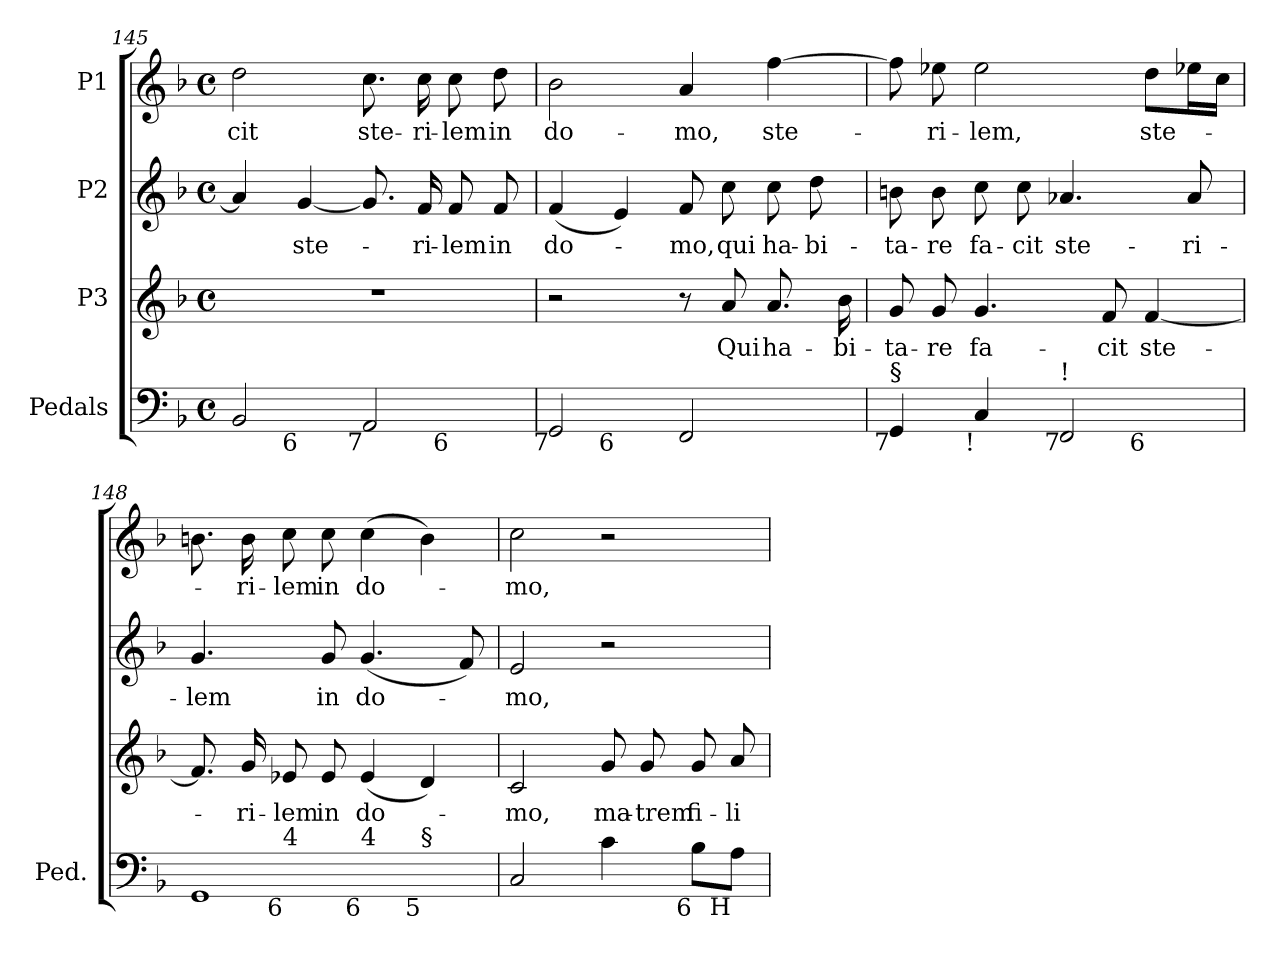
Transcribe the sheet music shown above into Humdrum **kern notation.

**kern	**kern	**text	**kern	**text	**kern	**text
*part4	*part3	*part3	*part2	*part2	*part1	*part1
*staff4	*staff3	*staff3	*staff2	*staff2	*staff1	*staff1
*I"Pedals	*I"P3	*	*I"P2	*	*I"P1	*
*I'Ped.	*	*	*	*	*	*
*clefF4	*clefG2	*	*clefG2	*	*clefG2	*
*k[b-]	*k[b-]	*	*k[b-]	*	*k[b-]	*
*F:	*F:	*	*F:	*	*F:	*
*M4/4	*M4/4	*	*M4/4	*	*M4/4	*
*met(c)	*met(c)	*	*met(c)	*	*met(c)	*
=145	=145	=145	=145	=145	=145	=145
!LO:TX:b:rj:t=7	!	!	!	!	!	!
!	!	!	!	!	!	!LO:LY:b:color=#000000
*^	*	*	*	*	*	*
*	*^	*	*	*	*	*	*
2BB-i/	4ryy	2.ryy	1r	.	4ai/]	.	2ddi\	-cit
!	!LO:TX:b:rj:t=6	!	!	!	!	!	!	!
!	!	!	!	!	!	!LO:LY:b:color=#000000	!	!
.	2.ryy	.	.	.	[4gi/	ste-	.	.
!LO:TX:b:rj:t=7	!	!	!	!	!	!	!	!
!	!	!	!	!	!	!	!	!LO:LY:b:color=#000000
2AAi/	.	.	.	.	8.gi/]	.	8.cci\	ste-
!	!	!	!	!	!	!LO:LY:b:color=#000000	!	!
!	!	!	!	!	!	!	!	!LO:LY:b:color=#000000
.	.	.	.	.	16fi/	-ri-	16cci\	-ri-
!	!	!	!	!	!	!LO:LY:b:color=#000000	!	!
!	!	!LO:TX:b:rj:t=6	!	!	!	!	!	!
!	!	!	!	!	!	!	!	!LO:LY:b:color=#000000
.	.	4ryy	.	.	8fi/	-lem	8cci\	-lem
!	!	!	!	!	!	!LO:LY:b:color=#000000	!	!
!	!	!	!	!	!	!	!	!LO:LY:b:color=#000000
.	.	.	.	.	8fi/	in	8ddi\	in
*v	*v	*v	*	*	*	*	*	*
=146	=146	=146	=146	=146	=146	=146
*^	*	*	*	*	*	*
*	*^	*	*	*	*	*	*
!	!	!	!	!	!	!LO:LY:b:color=#000000	!	!
*v	*v	*v	*	*	*	*	*	*
*^	*	*	*	*	*	*
*	*^	*	*	*	*	*	*
!LO:TX:b:rj:t=7	!	!	!	!	!	!	!	!
!	!	!	!	!	!	!	!	!LO:LY:b:color=#000000
*	*v	*v	*	*	*	*	*	*
2GGi/	4ryy	2r	.	(4fi/	do-	2b-i\	do-
!	!LO:TX:b:rj:t=6	!	!	!	!	!	!
.	2.ryy	.	.	4ei/)	.	.	.
!	!	!	!	!	!LO:LY:b:color=#000000	!	!
!	!	!	!	!	!	!	!LO:LY:b:color=#000000
2FFi/	.	8r	.	8fi/	-mo,	4ai/	-mo,
!	!	!	!LO:LY:b:color=#000000	!	!	!	!
!	!	!	!	!	!LO:LY:b:color=#000000	!	!
.	.	8ai/	Qui	8cci\	qui	.	.
!	!	!	!LO:LY:b:color=#000000	!	!	!	!
!	!	!	!	!	!LO:LY:b:color=#000000	!	!
!	!	!	!	!	!	!	!LO:LY:b:color=#000000
.	.	8.ai/	ha-	8cci\	ha-	[4ffi\	ste-
!	!	!	!	!	!LO:LY:b:color=#000000	!	!
.	.	.	.	8ddi\	-bi-	.	.
!	!	!	!LO:LY:b:color=#000000	!	!	!	!
.	.	16b-i\	-bi-	.	.	.	.
!!LO:LB:g=z
=147	=147	=147	=147	=147	=147	=147	=147
!	!	!	!LO:LY:b:color=#000000	!	!	!	!
!LO:TX:b:rj:t=7	!	!	!	!	!	!	!
!LO:TX:t=§	!	!	!	!	!	!	!
!	!	!	!	!	!LO:LY:b:color=#000000	!	!
4GGi/	2.ryy	8gi/	-ta-	8bni\	-ta-	8ffi\]	.
!	!	!	!LO:LY:b:color=#000000	!	!	!	!
!	!	!	!	!	!LO:LY:b:color=#000000	!	!
!	!	!	!	!	!	!	!LO:LY:b:color=#000000
.	.	8gi/	-re	8bi\	-re	8ee-Xi\	-ri-
!	!	!	!LO:LY:b:color=#000000	!	!	!	!
!	!	!	!	!	!LO:LY:b:color=#000000	!	!
!LO:TX:b:rj:t=!	!	!	!	!	!	!	!
!	!	!	!	!	!	!	!LO:LY:b:color=#000000
4Ci/	.	4.gi/	fa-	8cci\	fa-	2ee-i\	-lem,
!	!	!	!	!	!LO:LY:b:color=#000000	!	!
.	.	.	.	8cci\	-cit	.	.
!LO:TX:b:rj:t=7	!	!	!	!	!	!	!
!LO:TX:t=!	!	!	!	!	!	!	!
!	!	!	!	!	!LO:LY:b:color=#000000	!	!
2FFi/	.	.	.	4.a-Xi/	ste-	.	.
!	!	!	!LO:LY:b:color=#000000	!	!	!	!
.	.	8fi/	-cit	.	.	.	.
!	!	!	!LO:LY:b:color=#000000	!	!	!	!
!	!LO:TX:b:rj:t=6	!	!	!	!	!	!
!	!	!	!	!	!	!	!LO:LY:b:color=#000000
.	4ryy	[4fi/	ste-	.	.	8ddi\L	ste-
!	!	!	!	!	!LO:LY:b:color=#000000	!	!
.	.	.	.	8a-i/	-ri-	16ee-Xi\L	.
.	.	.	.	.	.	16cci\JJ	.
*v	*v	*	*	*	*	*	*
=148	=148	=148	=148	=148	=148	=148
*^	*	*	*	*	*	*
!LO:TX:b:rj:t=7	!	!	!	!	!	!	!
!LO:TX:t=§	!	!	!	!	!	!	!
!	!	!	!	!	!LO:LY:b:color=#000000	!	!
*^	*^	*	*	*	*	*	*
1GGi	4ryy	2ryy	2.ryy	8.fi/]	.	4.gi/	-lem	8.bni\	.
!	!	!	!	!	!LO:LY:b:color=#000000	!	!	!	!
!	!	!	!	!	!	!	!	!	!LO:LY:b:color=#000000
.	.	.	.	16gi/	-ri-	.	.	16bi\	-ri-
!	!	!	!	!	!LO:LY:b:color=#000000	!	!	!	!
!	!LO:TX:b:rj:t=6	!	!	!	!	!	!	!	!
!	!LO:TX:t=4	!	!	!	!	!	!	!	!
!	!	!	!	!	!	!	!	!	!LO:LY:b:color=#000000
.	2.ryy	.	.	8e-Xi/	-lem	.	.	8cci\	-lem
!	!	!	!	!	!LO:LY:b:color=#000000	!	!	!	!
!	!	!	!	!	!	!	!LO:LY:b:color=#000000	!	!
!	!	!	!	!	!	!	!	!	!LO:LY:b:color=#000000
.	.	.	.	8e-i/	in	8gi/	in	8cci\	in
!	!	!	!	!	!LO:LY:b:color=#000000	!	!	!	!
!	!	!	!	!	!	!	!LO:LY:b:color=#000000	!	!
!	!	!LO:TX:b:rj:t=6	!	!	!	!	!	!	!
!	!	!LO:TX:t=4	!	!	!	!	!	!	!
!	!	!	!	!	!	!	!	!	!LO:LY:b:color=#000000
.	.	2ryy	.	(4e-i/	do-	(4.gi/	do-	(4cci\	do-
!	!	!	!LO:TX:b:rj:t=5	!	!	!	!	!	!
!	!	!	!LO:TX:t=§	!	!	!	!	!	!
.	.	.	4ryy	4di/)	.	.	.	4bi\)	.
.	.	.	.	.	.	8fi/)	.	.	.
*v	*v	*v	*v	*	*	*	*	*	*
=149	=149	=149	=149	=149	=149	=149
*^	*	*	*	*	*	*
*	*^	*	*	*	*	*	*
*	*	*^	*	*	*	*	*	*
!	!	!	!	!	!LO:LY:b:color=#000000	!	!	!	!
*v	*v	*v	*v	*	*	*	*	*	*
*^	*	*	*	*	*	*
*	*^	*	*	*	*	*	*
*	*	*^	*	*	*	*	*	*
!	!	!	!	!	!	!	!LO:LY:b:color=#000000	!	!
*v	*v	*v	*v	*	*	*	*	*	*
*^	*	*	*	*	*	*
*	*^	*	*	*	*	*	*
*	*	*^	*	*	*	*	*	*
!	!	!	!	!	!	!	!	!	!LO:LY:b:color=#000000
*v	*v	*v	*v	*	*	*	*	*	*
2Ci/	2ci/	-mo,	2ei/	-mo,	2cci\	-mo,
!	!	!LO:LY:b:color=#000000	!	!	!	!
4ci\	8gi/	ma-	2r	.	2r	.
!	!	!LO:LY:b:color=#000000	!	!	!	!
.	8gi/	-trem	.	.	.	.
!LO:TX:b:rj:t=6	!	!	!	!	!	!
!	!	!LO:LY:b:color=#000000	!	!	!	!
8B-i\L	8gi/	fi-	.	.	.	.
!LO:TX:b:rj:t=H	!	!	!	!	!	!
!	!	!LO:LY:b:color=#000000	!	!	!	!
8Ai\J	8ai/	-li-	.	.	.	.
=	=	=	=	=	=	=
*-	*-	*-	*-	*-	*-	*-
